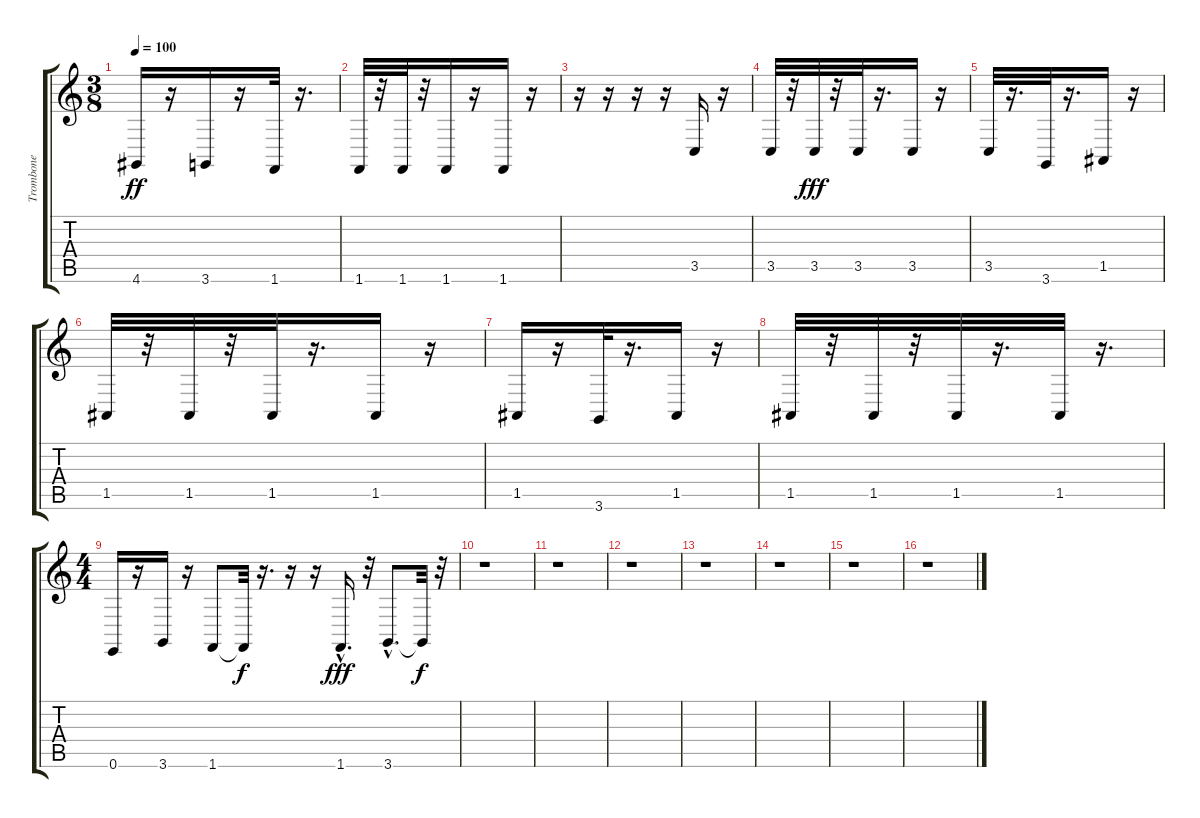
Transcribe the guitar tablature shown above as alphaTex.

\track ("Trombone" "Trombone") {instrument trombone}
\staff {score tabs}
\tuning (E4 B3 G3 D3 A2 E2) {hide}
\ts (3 8)
\tempo 100
\clef g2
\ks c
4.6.16{dy ff} r.16 3.6.16 r.16 1.6.32 r.16{d} |
1.6.32 r.32 1.6.32 r.32 1.6.16 r.16 1.6.16 r.16 |
r.16 r.16 r.16 r.16 3.5.16 r.16 |
3.5.32 r.32 3.5.32{dy fff} r.32 3.5.32 r.16{d} 3.5.16 r.16 |
3.5.32 r.16{d} 3.6.32 r.16{d} 1.5.16 r.16 |
1.5.32 r.32 1.5.32 r.32 1.5.32 r.16{d} 1.5.16 r.16 |
1.5.16 r.16 3.6.32 r.16{d} 1.5.16 r.16 |
1.5.32 r.32 1.5.32 r.32 1.5.32 r.16{d} 1.5.32 r.16{d} |
\ts (4 4)
0.6.16 r.16 3.6.16 r.16 1.6.8 1.6{t}.32{dy f} r.16{d} r.16 r.16 1.6{hac}.16{d dy fff} r.32 3.6{hac}.8{d} 3.6{t}.32{dy f} r.32 |
r.1 |
r.1 |
r.1 |
r.1 |
r.1 |
r.1 |
r.1
